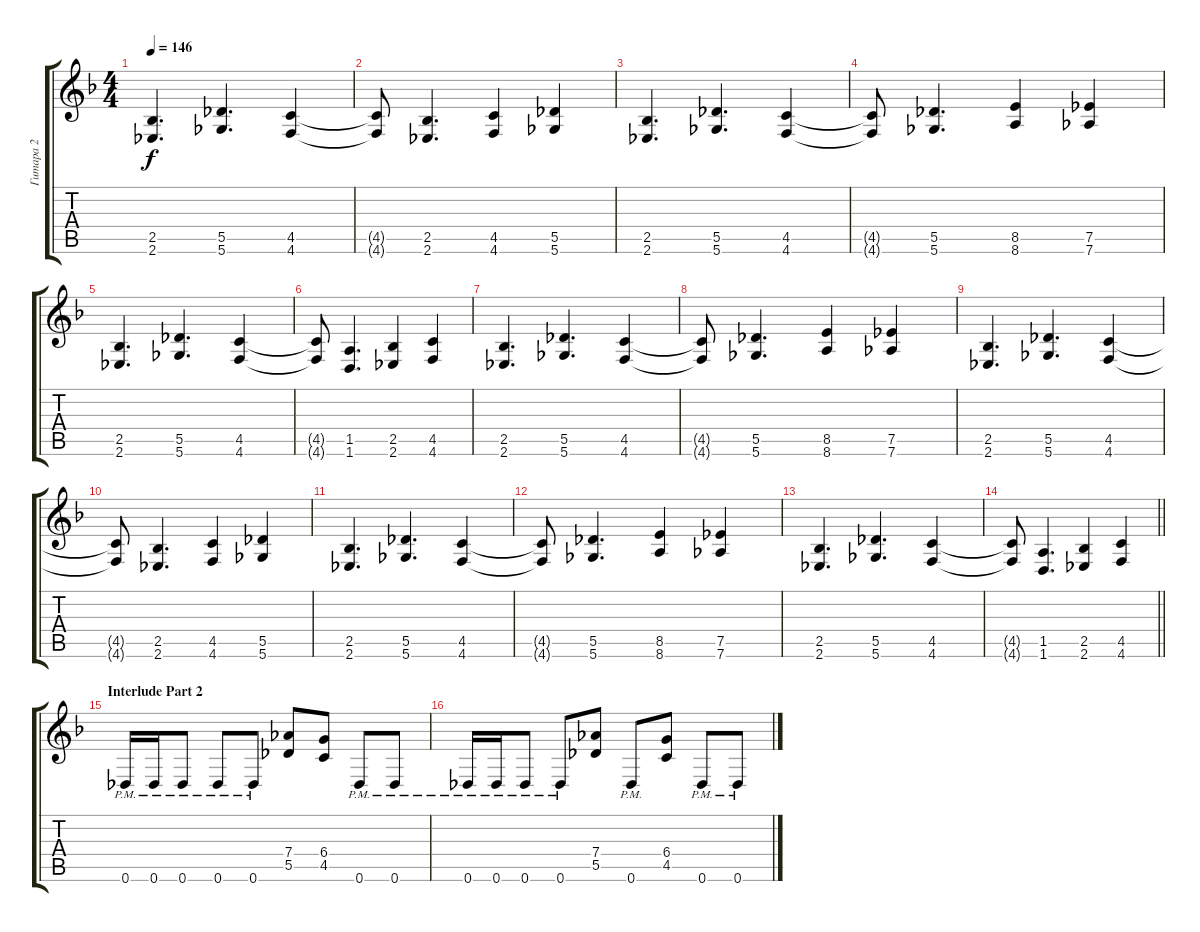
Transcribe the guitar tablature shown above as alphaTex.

\track ("Гитара 2" "Гитара 2") {instrument distortionguitar}
\staff {score tabs}
\tuning (Eb4 Bb3 Gb3 Db3 Ab2 Db2) {hide}
\ts (4 4)
\tempo 146
\clef g2
\ks dminor
(2.5 2.6).4{d dy f} (5.5 5.6).4{d} (4.5 4.6).4 |
(4.5{t} 4.6{t}).8 (2.5 2.6).4{d} (4.5 4.6).4 (5.5 5.6).4 |
(2.5 2.6).4{d} (5.5 5.6).4{d} (4.5 4.6).4 |
(4.5{t} 4.6{t}).8 (5.5 5.6).4{d} (8.5 8.6).4 (7.5 7.6).4 |
(2.5 2.6).4{d} (5.5 5.6).4{d} (4.5 4.6).4 |
(4.5{t} 4.6{t}).8 (1.5 1.6).4{d} (2.5 2.6).4 (4.5 4.6).4 |
(2.5 2.6).4{d} (5.5 5.6).4{d} (4.5 4.6).4 |
(4.5{t} 4.6{t}).8 (5.5 5.6).4{d} (8.5 8.6).4 (7.5 7.6).4 |
(2.5 2.6).4{d} (5.5 5.6).4{d} (4.5 4.6).4 |
(4.5{t} 4.6{t}).8 (2.5 2.6).4{d} (4.5 4.6).4 (5.5 5.6).4 |
(2.5 2.6).4{d} (5.5 5.6).4{d} (4.5 4.6).4 |
(4.5{t} 4.6{t}).8 (5.5 5.6).4{d} (8.5 8.6).4 (7.5 7.6).4 |
(2.5 2.6).4{d} (5.5 5.6).4{d} (4.5 4.6).4 |
\barLineRight lightlight
(4.5{t} 4.6{t}).8 (1.5 1.6).4{d} (2.5 2.6).4 (4.5 4.6).4 |
\section ("" "Interlude Part 2")
0.6{pm}.16 0.6{pm}.16 0.6{pm}.8 0.6{pm}.8 0.6{pm}.8 (7.4 5.5).8 (6.4 4.5).8 0.6{pm}.8 0.6{pm}.8 |
0.6{pm}.16 0.6{pm}.16 0.6{pm}.8 0.6{pm}.8 (7.4 5.5).8 0.6{pm}.8 (6.4 4.5).8 0.6{pm}.8 0.6{pm}.8
